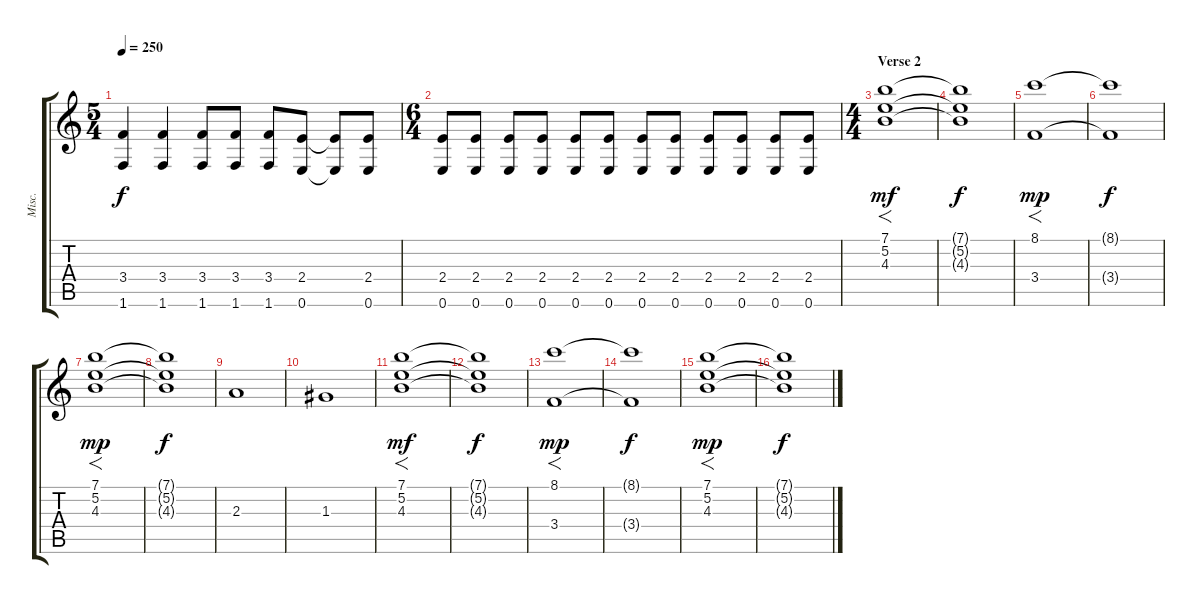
\track ("Misc." "Misc.") {instrument distortionguitar}
\staff {score tabs}
\tuning (E4 B3 G3 D3 A2 E2) {hide}
\ts (5 4)
\tempo 250
\clef g2
\ks c
(3.4 1.6).4{dy f} (3.4 1.6).4 (3.4 1.6).8 (3.4 1.6).8 (3.4 1.6).8 (2.4 0.6).8 (2.4{t} 0.6{t}).8 (2.4 0.6).8 |
\ts (6 4)
(2.4 0.6).8 (2.4 0.6).8 (2.4 0.6).8 (2.4 0.6).8 (2.4 0.6).8 (2.4 0.6).8 (2.4 0.6).8 (2.4 0.6).8 (2.4 0.6).8 (2.4 0.6).8 (2.4 0.6).8 (2.4 0.6).8 |
\ts (4 4)
\section ("" "Verse 2")
(7.1 5.2 4.3).1{f dy mf volume 16 balance 3 instrument voiceoohs} |
(7.1{t} 5.2{t} 4.3{t}).1{dy f} |
(8.1 3.4).1{f dy mp} |
(8.1{t} 3.4{t}).1{dy f} |
(7.1 5.2 4.3).1{f dy mp} |
(7.1{t} 5.2{t} 4.3{t}).1{dy f} |
2.3.1 |
1.3.1 |
(7.1 5.2 4.3).1{f dy mf volume 15 balance 3 instrument voiceoohs} |
(7.1{t} 5.2{t} 4.3{t}).1{dy f} |
(8.1 3.4).1{f dy mp} |
(8.1{t} 3.4{t}).1{dy f} |
(7.1 5.2 4.3).1{f dy mp} |
(7.1{t} 5.2{t} 4.3{t}).1{dy f}
